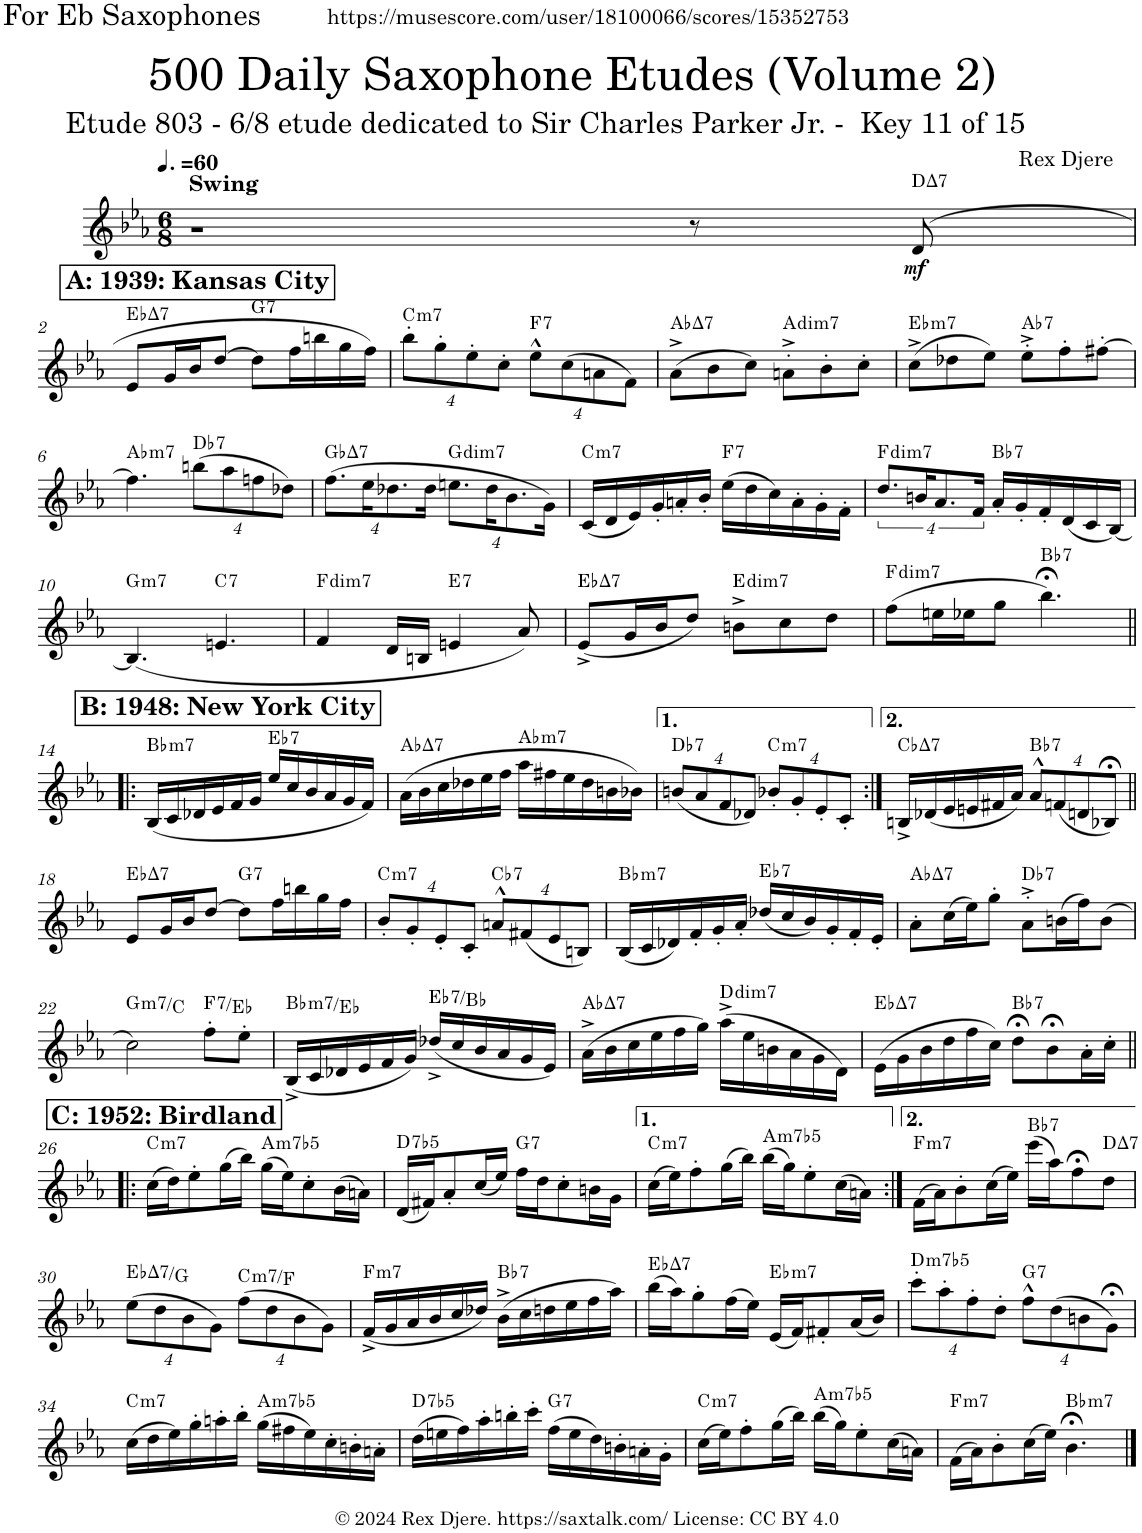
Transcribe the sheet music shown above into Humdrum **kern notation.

**kern	**dynam	**harte
*part1	*part1	*part1
*staff1	*staff1	*
*I"Alto Saxophone	*	*
*I'A. Sax.	*	*
*clefG2	*	*
*Trd5c9	*	*
*k[b-e-a-]	*	*
*M6/8	*	*
*MM90	*	*
=1	=1	=1
!LO:TX:a:B:t=Swing	!	!
2ra	.	.
8r	.	.
!	!LO:DY:b	!LO:H:kt=7
(8d/	mf	D:maj7
!!LO:LB:g=z
!!LO:REH:place=s1:a:B:cj:fs=14:t=A&colon; 1939&colon; Kansas City
=2	=2	=2
!	!	!LO:H:kt=7
8e-/L	.	Eb:maj7
16g/L	.	.
16b-/J	.	.
[8dd/J	.	.
!	!	!LO:H:kt=7
8dd\L]	.	G:7
16ff\L	.	.
16bbn\	.	.
16gg\	.	.
16ff\JJ)	.	.
=3	=3	=3
*Xbrackettup	*	*
!	!	!LO:H:kt=m7
32%3bb-'\L	.	C:min7
32%3gg'\	.	.
32%3ee-'\	.	.
32%3cc'\J	.	.
!	!	!LO:H:kt=7
32%3ee-^^\L	.	F:7
(32%3cc\	.	.
32%3an\	.	.
32%3f\J)	.	.
=4	=4	=4
!	!	!LO:H:kt=7
(8a-^\L	.	Ab:maj7
8b-\	.	.
8cc\J)	.	.
!	!	!LO:H:kt=dim7
8an'^\L	.	A:dim7
8b-'\	.	.
8cc'\J	.	.
=5	=5	=5
!	!	!LO:H:kt=m7
(8cc^\L	.	Eb:min7
8dd-X\	.	.
8ee-\J)	.	.
!	!	!LO:H:kt=7
8ee-'^\L	.	Ab:7
8ff'\	.	.
[8ff#X'\J	.	.
!!LO:LB:g=z
=6	=6	=6
!	!	!LO:H:kt=m7
4.ff#\]	.	Ab:min7
!	!	!LO:H:kt=7
(32%3bbn\L	.	Db:7
32%3aa-\	.	.
32%3ffn\	.	.
32%3dd-X\J)	.	.
=7	=7	=7
!	!	!LO:H:kt=7
(32%3.ff\L	.	Gb:maj7
64%3ee-\K	.	.
32%3.dd-X\	.	.
64%3dd-\Jk	.	.
!	!	!LO:H:kt=dim7
32%3.een\L	.	G:dim7
64%3dd-\K	.	.
32%3.b-\	.	.
64%3g\Jk)	.	.
=8	=8	=8
!	!	!LO:H:kt=m7
(16c/LL	.	C:min7
16d/	.	.
16e-/)	.	.
16g'/	.	.
16an'/	.	.
16b-'/JJ	.	.
!	!	!LO:H:kt=7
(16ee-\LL	.	F:7
16dd\	.	.
16cc\)	.	.
16a'\	.	.
16g'\	.	.
16f'\JJ	.	.
=9	=9	=9
*brackettup	*	*
!	!	!LO:H:kt=dim7
32%3.dd/L	.	F:dim7
64%3bn/K	.	.
32%3.a-/	.	.
64%3f/Jk	.	.
!	!	!LO:H:kt=7
16a-'/LL	.	Bb:7
16g'/	.	.
16f'/	.	.
(16d/	.	.
16c/	.	.
[16B-/JJ)	.	.
!!LO:LB:g=z
=10	=10	=10
!	!	!LO:H:kt=m7
(4.B-/]	.	G:min7
!	!	!LO:H:kt=7
4.en/	.	C:7
=11	=11	=11
!	!	!LO:H:kt=dim7
4f/	.	F:dim7
16d/LL	.	.
16Bn/JJ	.	.
!	!	!LO:H:kt=7
4en/	.	E:7
8a-/)	.	.
=12	=12	=12
!	!	!LO:H:kt=7
(8e-^/L	.	Eb:maj7
16g/L	.	.
16b-/J	.	.
8dd/J)	.	.
!	!	!LO:H:kt=dim7
8bn^\L	.	E:dim7
8cc\	.	.
8dd\J	.	.
=13	=13	=13
!	!	!LO:H:kt=dim7
(8ff\L	.	F:dim7
16een\L	.	.
16ee-X\J	.	.
8gg\J	.	.
!	!	!LO:H:kt=7
4.bb-;<\)	.	Bb:7
!!LO:LB:g=z
!!LO:REH:place=s1:a:B:cj:fs=14:t=B&colon; 1948&colon; New York City
=14!|:	=14!|:	=14!|:
!	!	!LO:H:kt=m7
(16B-/LL	.	Bb:min7
16c/	.	.
16d-X/	.	.
16e-/	.	.
16f/	.	.
16g/JJ	.	.
!	!	!LO:H:kt=7
16ee-/LL	.	Eb:7
16cc/	.	.
16b-/	.	.
16a-/	.	.
16g/	.	.
16f/JJ)	.	.
=15	=15	=15
!	!	!LO:H:kt=7
(16a-\LL	.	Ab:maj7
16b-\	.	.
16cc\	.	.
16dd-X\	.	.
16ee-\	.	.
16ff\JJ	.	.
!	!	!LO:H:kt=m7
16aa-\LL	.	Ab:min7
16ff#X\	.	.
16ee-\	.	.
16dd-\	.	.
16bn\	.	.
16b-X\JJ)	.	.
=16	=16	=16
*Xbrackettup	*	*
!	!	!LO:H:kt=7
(32%3bn/L	.	Db:7
32%3a-/	.	.
32%3f/	.	.
32%3d-X/J)	.	.
!	!	!LO:H:kt=m7
32%3b-X'/L	.	C:min7
32%3g'/	.	.
32%3e-'/	.	.
32%3c'/J	.	.
=17:|!	=17:|!	=17:|!
!	!	!LO:H:kt=7
16Bn^/LL	.	Cb:maj7
(16d-X/	.	.
16e-/	.	.
16en/	.	.
16f#X/	.	.
16a-/JJ)	.	.
!	!	!LO:H:kt=7
32%3a-^^/L	.	Bb:7
(32%3fn/	.	.
32%3dn/	.	.
32%3B-X;</J)	.	.
!!LO:LB:g=z
=18||	=18||	=18||
!	!	!LO:H:kt=7
8e-/L	.	Eb:maj7
16g/L	.	.
16b-/J	.	.
[8dd/J	.	.
!	!	!LO:H:kt=7
8dd\L]	.	G:7
16ff\L	.	.
16bbn\	.	.
16gg\	.	.
16ff\JJ	.	.
=19	=19	=19
!	!	!LO:H:kt=m7
32%3b-'/L	.	C:min7
32%3g'/	.	.
32%3e-'/	.	.
32%3c'/J	.	.
!	!	!LO:H:kt=7
32%3an^^/L	.	Cb:7
(32%3f#X/	.	.
32%3e-/	.	.
32%3Bn/J)	.	.
=20	=20	=20
!	!	!LO:H:kt=m7
(16B-/LL	.	Bb:min7
16c/	.	.
16d-X/)	.	.
16f'/	.	.
16g'/	.	.
16a-'/JJ	.	.
!	!	!LO:H:kt=7
(16dd-X/LL	.	Eb:7
16cc/	.	.
16b-/)	.	.
16g'/	.	.
16f'/	.	.
16e-'/JJ	.	.
=21	=21	=21
!	!	!LO:H:kt=7
8a-'\L	.	Ab:maj7
(16cc\L	.	.
16ee-\J)	.	.
8gg'\J	.	.
!	!	!LO:H:kt=7
8a-^'\L	.	Db:7
(16bn\L	.	.
16ff\J)	.	.
(8b\J	.	.
!!LO:LB:g=z
=22	=22	=22
!	!	!LO:H:kt=m7
2cc\)	.	G:min7/4
!	!	!LO:H:kt=7
8ff'\L	.	F:7/b7
8ee-'\J	.	.
=23	=23	=23
!	!	!LO:H:kt=m7
(16B-^/LL	.	Bb:min7/4
16c/	.	.
16d-X/	.	.
16e-/	.	.
16f/	.	.
16g/JJ)	.	.
!	!	!LO:H:kt=7
(16dd-X^/LL	.	Eb:7/5
16cc/	.	.
16b-/	.	.
16a-/	.	.
16g/	.	.
16e-/JJ)	.	.
=24	=24	=24
!	!	!LO:H:kt=7
(16a-^\LL	.	Ab:maj7
16b-\	.	.
16cc\	.	.
16ee-\	.	.
16ff\	.	.
16gg\JJ)	.	.
!	!	!LO:H:kt=dim7
(16aa-^\LL	.	D:dim7
16ee-\	.	.
16bn\	.	.
16a-\	.	.
16g\	.	.
16d\JJ)	.	.
=25	=25	=25
!	!	!LO:H:kt=7
(16e-\LL	.	Eb:maj7
16g\	.	.
16b-\	.	.
16dd\	.	.
16ff\	.	.
16cc\JJ)	.	.
!	!	!LO:H:kt=7
8dd;<\L	.	Bb:7
8b-;<\	.	.
16a-'\L	.	.
16cc'\JJ	.	.
!!LO:LB:g=z
!!LO:REH:place=s1:a:B:cj:fs=14:t=C&colon; 1952&colon; Birdland
=26!|:	=26!|:	=26!|:
!	!	!LO:H:kt=m7
(16cc\LL	.	C:min7
16dd\J)	.	.
8ee-'\	.	.
(16gg\L	.	.
16bb-\JJ)	.	.
!	!	!LO:H:kt=m7b5
(16gg\LL	.	A:hdim7
16ee-\J)	.	.
8cc'\	.	.
(16b-\L	.	.
16an\JJ)	.	.
=27	=27	=27
!	!	!LO:H:kt=7
(16d/LL	.	D:(3,b5,b7)
16f#X/J)	.	.
8a-'/	.	.
(16cc/L	.	.
16ee-/JJ)	.	.
!	!	!LO:H:kt=7
16ff\LL	.	G:7
16dd\J	.	.
8cc'\	.	.
16bn\L	.	.
16g\JJ	.	.
=28	=28	=28
!	!	!LO:H:kt=m7
(16cc\LL	.	C:min7
16ee-\J)	.	.
8ff'\	.	.
(16gg\L	.	.
16bb-\JJ)	.	.
!	!	!LO:H:kt=m7b5
(16bb-\LL	.	A:hdim7
16gg\J)	.	.
8ee-'\	.	.
(16cc\L	.	.
16an\JJ)	.	.
=29:|!	=29:|!	=29:|!
!	!	!LO:H:kt=m7
(16f\LL	.	F:min7
16a-\J)	.	.
8b-'\	.	.
(16cc\L	.	.
16ee-\JJ)	.	.
!	!	!LO:H:kt=7
(16eee-\LL	.	Bb:7
16aa-\J)	.	.
8ff;<\	.	.
!	!	!LO:H:kt=7
8dd\J	.	D:maj7
!!LO:LB:g=z
=30	=30	=30
!	!	!LO:H:kt=7
(32%3ee-\L	.	Eb:maj7/3
32%3dd\	.	.
32%3b-\	.	.
32%3g\J)	.	.
!	!	!LO:H:kt=m7
(32%3ff\L	.	C:min7/4
32%3dd\	.	.
32%3b-\	.	.
32%3g\J)	.	.
=31	=31	=31
!	!	!LO:H:kt=m7
(16f^/LL	.	F:min7
16g/	.	.
16a-/	.	.
16b-/	.	.
16cc/	.	.
16dd-X/JJ)	.	.
!	!	!LO:H:kt=7
(16b-^\LL	.	Bb:7
16cc\	.	.
16ddn\	.	.
16ee-\	.	.
16ff\	.	.
16aa-\JJ)	.	.
=32	=32	=32
!	!	!LO:H:kt=7
(16bb-\LL	.	Eb:maj7
16aa-\J)	.	.
8gg'\	.	.
(16ff\L	.	.
16ee-\JJ)	.	.
!	!	!LO:H:kt=m7
(16e-/LL	.	Eb:min7
16f/J)	.	.
8f#X'/	.	.
(16a-/L	.	.
16b-/JJ)	.	.
=33	=33	=33
!	!	!LO:H:kt=m7b5
32%3ccc'\L	.	D:hdim7
32%3aa-'\	.	.
32%3ff'\	.	.
32%3dd'\J	.	.
!	!	!LO:H:kt=7
32%3ff^^\L	.	G:7
(32%3dd\	.	.
32%3bn\	.	.
32%3g;<\J)	.	.
!!LO:LB:g=z
=34	=34	=34
!	!	!LO:H:kt=m7
(16cc\LL	.	C:min7
16dd\	.	.
16ee-\)	.	.
16gg'\	.	.
16aan'\	.	.
16bb-'\JJ	.	.
!	!	!LO:H:kt=m7b5
(16gg\LL	.	A:hdim7
16ff#X\	.	.
16ee-\)	.	.
16cc'\	.	.
16bn'\	.	.
16an'\JJ	.	.
=35	=35	=35
!	!	!LO:H:kt=7
(16dd\LL	.	D:(3,b5,b7)
16een\	.	.
16ff\)	.	.
16aa-'\	.	.
16bbn'\	.	.
16ccc'\JJ	.	.
!	!	!LO:H:kt=7
(16ff\LL	.	G:7
16ee\	.	.
16dd\)	.	.
16bn'\	.	.
16an'\	.	.
16g'\JJ	.	.
=36	=36	=36
!	!	!LO:H:kt=m7
(16cc\LL	.	C:min7
16ee-\J)	.	.
8ff'\	.	.
(16gg\L	.	.
16bb-\JJ)	.	.
!	!	!LO:H:kt=m7b5
(16bb-\LL	.	A:hdim7
16gg\J)	.	.
8ee-'\	.	.
(16cc\L	.	.
16an\JJ)	.	.
=37	=37	=37
!	!	!LO:H:kt=m7
(16f\LL	.	F:min7
16a-\J)	.	.
8b-'\	.	.
(16cc\L	.	.
16ee-\JJ)	.	.
!	!	!LO:H:kt=m7
4.b-;<\	.	Bb:min7
==	==	==
*-	*-	*-
